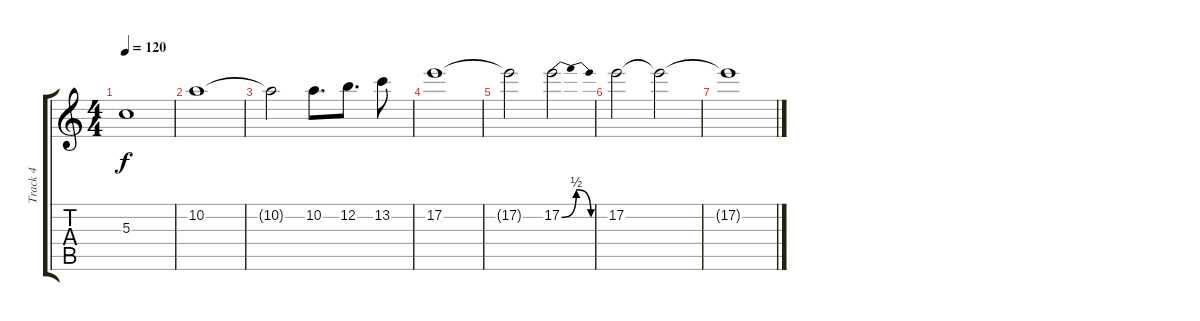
\track ("Track 4" "Track 4") {instrument overdrivenguitar}
\staff {score tabs}
\tuning (E4 B3 G3 D3 A2 E2) {hide}
\ts (4 4)
\tempo 120
\clef g2
\ks c
5.3.1{dy f} |
10.2.1 |
10.2{t}.2 10.2.8{d} 12.2.8{d} 13.2.8 |
17.2.1 |
17.2{t}.2 17.2{be (bendrelease 0 0 15 2 45 2 60 0)}.2 |
17.2.2 17.2{t}.2 |
17.2{t}.1
